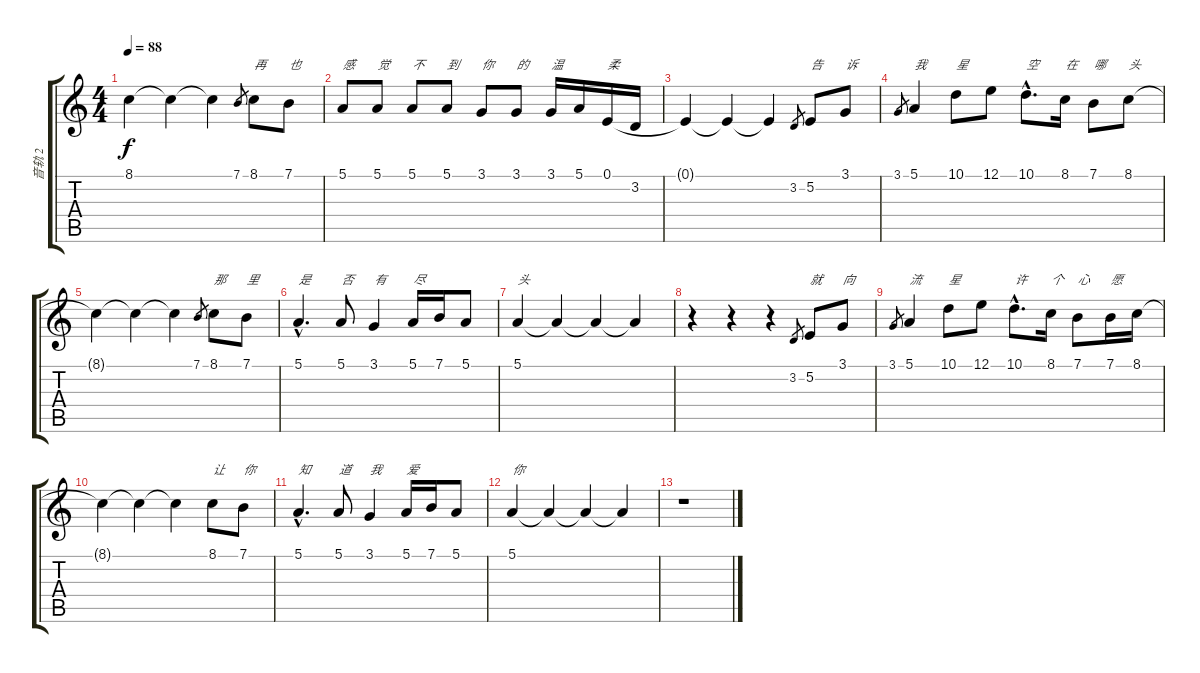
\track ("音轨 2" "音轨 2") {instrument bassoon}
\staff {score tabs}
\tuning (E4 B3 G3 D3 A2 E2) {hide}
\ts (4 4)
\tempo 88
\clef g2
\ks c
8.1{t}.4{dy f} 8.1{t}.4 8.1{t}.4 7.1.8{gr} 8.1.8{txt "再"} 7.1.8{txt "也"} |
5.1.8{txt "感"} 5.1.8{txt "觉"} 5.1.8{txt "不"} 5.1.8{txt "到"} 3.1.8{txt "你"} 3.1.8{txt "的"} 3.1.16{txt "温"} 5.1.16 0.1.16{txt "柔"} 3.2.16 |
0.1{t}.4 0.1{t}.4 0.1{t}.4 3.2.8{gr} 5.2.8{txt "告"} 3.1.8{txt "诉"} |
3.1.8{gr} 5.1.4{txt "我"} 10.1.8{txt "星"} 12.1.8 10.1{hac}.8{d txt "空"} 8.1.16{txt "在"} 7.1.8{txt "哪"} 8.1.8{txt "头"} |
8.1{t}.4 8.1{t}.4 8.1{t}.4 7.1.8{gr} 8.1.8{txt "那"} 7.1.8{txt "里"} |
5.1{hac}.4{d txt "是"} 5.1.8{txt "否"} 3.1.4{txt "有"} 5.1.16{txt "尽"} 7.1.16 5.1.8 |
5.1.4{txt "头"} 5.1{t}.4 5.1{t}.4 5.1{t}.4 |
r.4 r.4 r.4 3.2.8{gr} 5.2.8{txt "就"} 3.1.8{txt "向"} |
3.1.8{gr} 5.1.4{txt "流"} 10.1.8{txt "星"} 12.1.8 10.1{hac}.8{d txt "许"} 8.1.16{txt "个"} 7.1.8{txt "心"} 7.1.16{txt "愿"} 8.1.16 |
8.1{t}.4 8.1{t}.4 8.1{t}.4 8.1.8{txt "让"} 7.1.8{txt "你"} |
5.1{hac}.4{d txt "知"} 5.1.8{txt "道"} 3.1.4{txt "我"} 5.1.16{txt "爱"} 7.1.16 5.1.8 |
5.1.4{txt "你"} 5.1{t}.4 5.1{t}.4 5.1{t}.4 |
r.1
